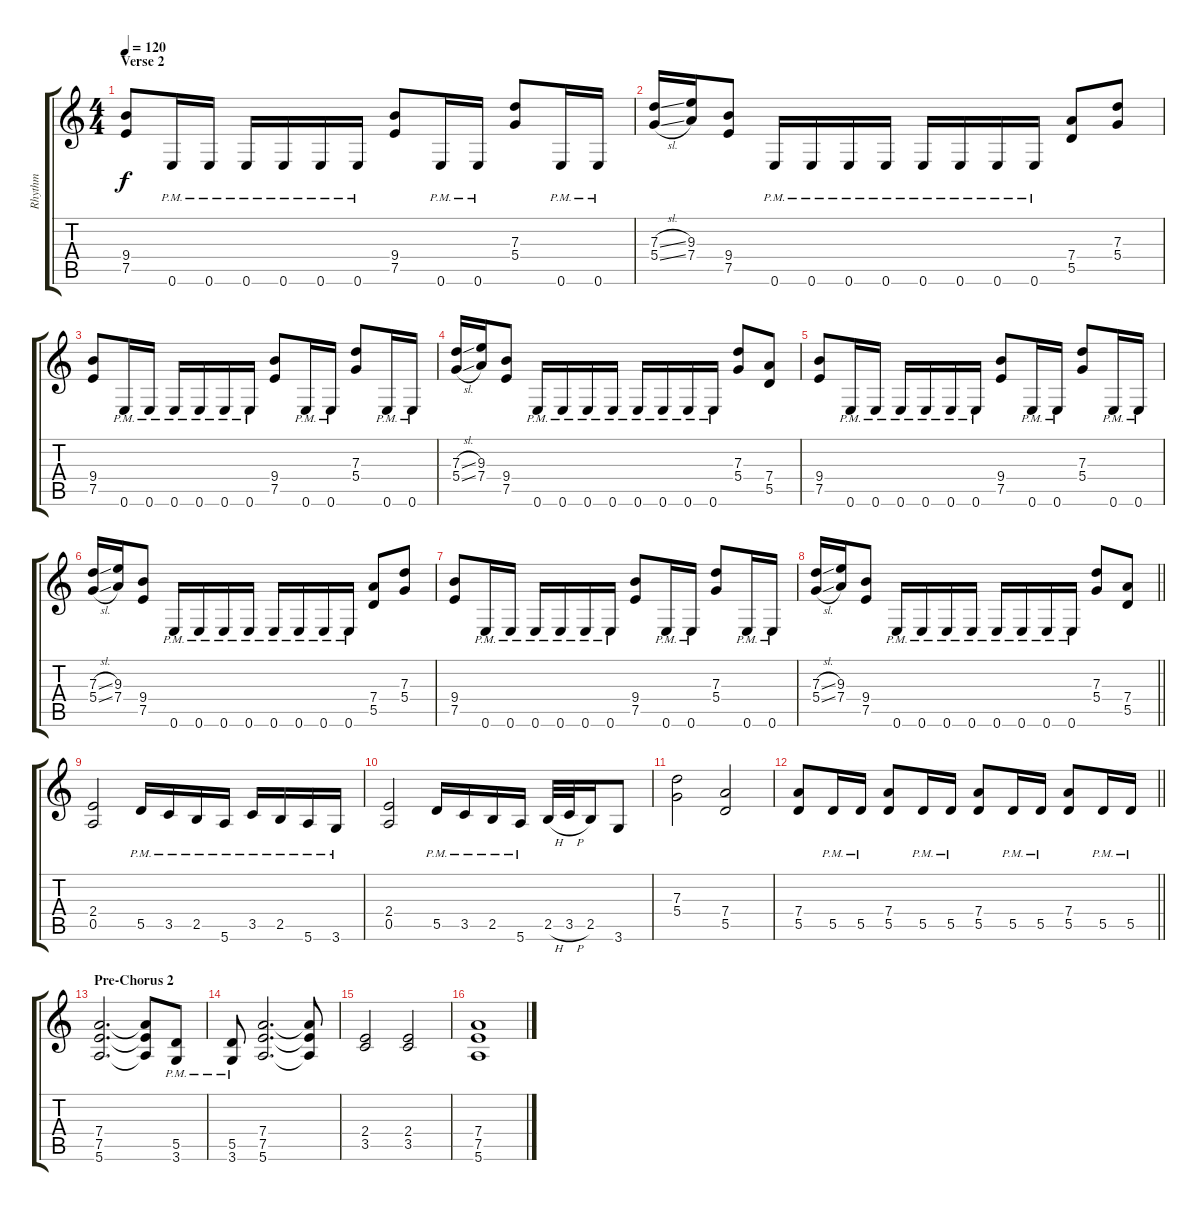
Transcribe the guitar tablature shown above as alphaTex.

\track ("Rhythm" "Rhythm") {instrument distortionguitar}
\staff {score tabs}
\tuning (E4 B3 G3 D3 A2 E2) {hide}
\ts (4 4)
\section ("" "Verse 2")
\tempo 120
\clef g2
\ks c
(9.4 7.5).8{dy f} 0.6{pm}.16 0.6{pm}.16 0.6{pm}.16 0.6{pm}.16 0.6{pm}.16 0.6{pm}.16 (9.4 7.5).8 0.6{pm}.16 0.6{pm}.16 (7.3 5.4).8 0.6{pm}.16 0.6{pm}.16 |
(7.3{sl} 5.4{sl}).16 (9.3 7.4).16 (9.4 7.5).8 0.6{pm}.16 0.6{pm}.16 0.6{pm}.16 0.6{pm}.16 0.6{pm}.16 0.6{pm}.16 0.6{pm}.16 0.6{pm}.16 (7.4 5.5).8 (7.3 5.4).8 |
(9.4 7.5).8 0.6{pm}.16 0.6{pm}.16 0.6{pm}.16 0.6{pm}.16 0.6{pm}.16 0.6{pm}.16 (9.4 7.5).8 0.6{pm}.16 0.6{pm}.16 (7.3 5.4).8 0.6{pm}.16 0.6{pm}.16 |
(7.3{sl} 5.4{sl}).16 (9.3 7.4).16 (9.4 7.5).8 0.6{pm}.16 0.6{pm}.16 0.6{pm}.16 0.6{pm}.16 0.6{pm}.16 0.6{pm}.16 0.6{pm}.16 0.6{pm}.16 (7.3 5.4).8 (7.4 5.5).8 |
(9.4 7.5).8 0.6{pm}.16 0.6{pm}.16 0.6{pm}.16 0.6{pm}.16 0.6{pm}.16 0.6{pm}.16 (9.4 7.5).8 0.6{pm}.16 0.6{pm}.16 (7.3 5.4).8 0.6{pm}.16 0.6{pm}.16 |
(7.3{sl} 5.4{sl}).16 (9.3 7.4).16 (9.4 7.5).8 0.6{pm}.16 0.6{pm}.16 0.6{pm}.16 0.6{pm}.16 0.6{pm}.16 0.6{pm}.16 0.6{pm}.16 0.6{pm}.16 (7.4 5.5).8 (7.3 5.4).8 |
(9.4 7.5).8 0.6{pm}.16 0.6{pm}.16 0.6{pm}.16 0.6{pm}.16 0.6{pm}.16 0.6{pm}.16 (9.4 7.5).8 0.6{pm}.16 0.6{pm}.16 (7.3 5.4).8 0.6{pm}.16 0.6{pm}.16 |
\barLineRight lightlight
(7.3{sl} 5.4{sl}).16 (9.3 7.4).16 (9.4 7.5).8 0.6{pm}.16 0.6{pm}.16 0.6{pm}.16 0.6{pm}.16 0.6{pm}.16 0.6{pm}.16 0.6{pm}.16 0.6{pm}.16 (7.3 5.4).8 (7.4 5.5).8 |
(2.4 0.5).2 5.5{pm}.16 3.5{pm}.16 2.5{pm}.16 5.6{pm}.16 3.5{pm}.16 2.5{pm}.16 5.6{pm}.16 3.6{pm}.16 |
(2.4 0.5).2 5.5{pm}.16 3.5{pm}.16 2.5{pm}.16 5.6{pm}.16 2.5{h}.32 3.5{h}.32 2.5.16 3.6.8 |
(7.3 5.4).2 (7.4 5.5).2 |
\barLineRight lightlight
(7.4 5.5).8 5.5{pm}.16 5.5{pm}.16 (7.4 5.5).8 5.5{pm}.16 5.5{pm}.16 (7.4 5.5).8 5.5{pm}.16 5.5{pm}.16 (7.4 5.5).8 5.5{pm}.16 5.5{pm}.16 |
\section ("" "Pre-Chorus 2")
(7.4 7.5 5.6).2{d} (7.4{t} 7.5{t} 5.6{t}).8 (5.5{pm} 3.6{pm}).8 |
(5.5{pm} 3.6{pm}).8 (7.4 7.5 5.6).2{d} (7.4{t} 7.5{t} 5.6{t}).8 |
(2.4 3.5).2 (2.4 3.5).2 |
(7.4 7.5 5.6).1
